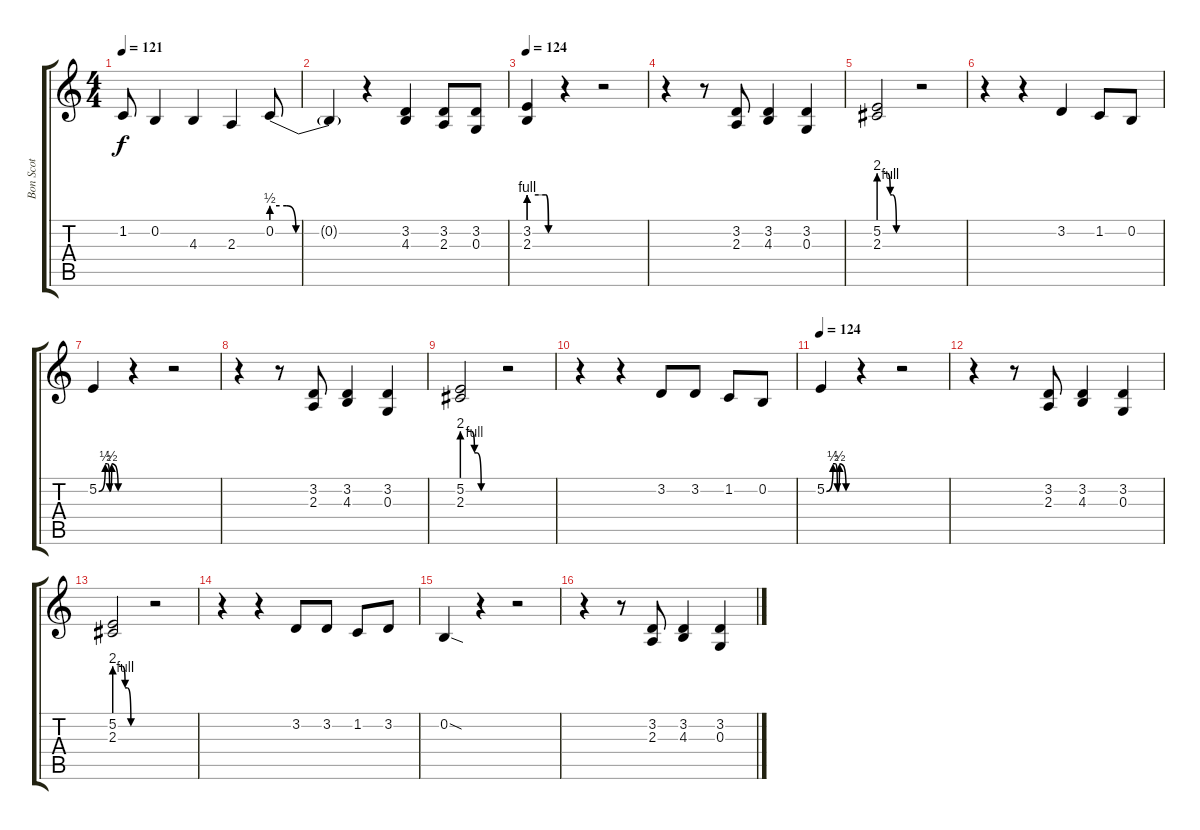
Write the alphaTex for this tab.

\track ("Bon Scot         (vocals)" "Bon Scot  ") {instrument lead2sawtooth}
\staff {score tabs}
\tuning (E4 B3 G3 D3 A2 E2) {hide}
\ts (4 4)
\tempo 121
\clef g2
\ks c
1.2{t}.8{dy f} 0.2.4 4.3.4 2.3.4 0.2{be (custom 0 2 10 2 16 0 20 0 45 0 60 0)}.8 |
0.2{t}.4 r.4 (3.2 4.3).4 (3.2 2.3).8 (3.2 0.3).8 |
\tempo 124
(3.2{be (custom 0 4 37 4 43 0 60 0)} 2.3{be (custom 0 4 20 4 30 4 38 4 42 0 60 0)}).4 r.4 r.2 |
r.4 r.8 (3.2 2.3).8 (3.2 4.3).4 (3.2 0.3).4 |
(5.2 2.3{be (custom 0 8 15 8 20 4 24 4 31 0 35 0 45 0 60 0)}).2 r.2 |
r.4 r.4 3.2.4 1.2.8 0.2.8 |
5.2{be (custom 0 0 15 2 20 2 25 0 30 2 45 0 60 0)}.4 r.4 r.2 |
r.4 r.8 (3.2 2.3).8 (3.2 4.3).4 (3.2 0.3).4 |
(5.2 2.3{be (custom 0 8 15 8 20 4 24 4 31 0 35 0 45 0 60 0)}).2 r.2 |
r.4 r.4 3.2.8 3.2.8 1.2.8 0.2.8 |
\tempo 124
5.2{be (custom 0 0 15 2 20 2 25 0 30 2 45 0 60 0)}.4 r.4 r.2 |
r.4 r.8 (3.2 2.3).8 (3.2 4.3).4 (3.2 0.3).4 |
(5.2 2.3{be (custom 0 8 15 8 20 4 24 4 31 0 35 0 45 0 60 0)}).2 r.2 |
r.4 r.4 3.2.8 3.2.8 1.2.8 3.2.8 |
0.2{sod}.4 r.4 r.2 |
r.4 r.8 (3.2 2.3).8 (3.2 4.3).4 (3.2 0.3).4
